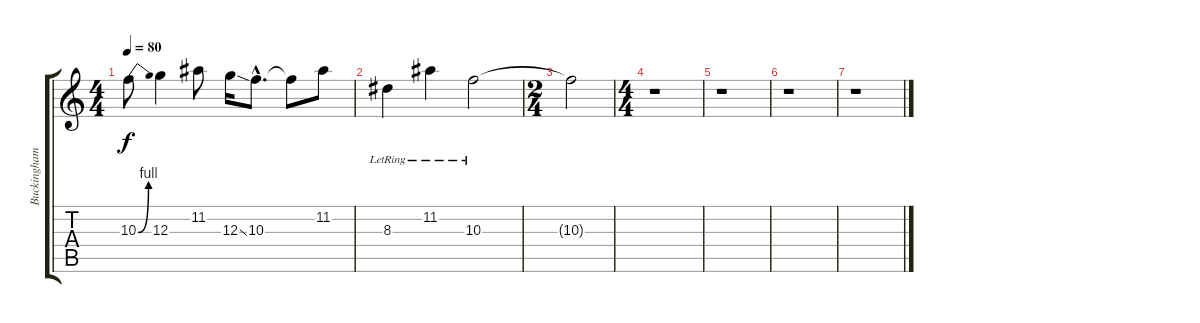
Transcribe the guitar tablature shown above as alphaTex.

\track ("Buckingham Solo" "Buckingham") {instrument electricguitarjazz}
\staff {score tabs}
\tuning (E4 B3 G3 D3 A2 E2) {hide}
\ts (4 4)
\tempo 80
\clef g2
\ks c
10.3{be (bend 0 0 60 4)}.8{dy f} 12.3.4 11.2.8 12.3{ss}.16 10.3{hac}.8{d} 10.3{t}.8 11.2.8 |
8.3{lr}.4 11.2{lr}.4 10.3{lr}.2 |
\ts (2 4)
10.3{t}.2 |
\ts (4 4)
r.1 |
r.1 |
r.1 |
r.1
